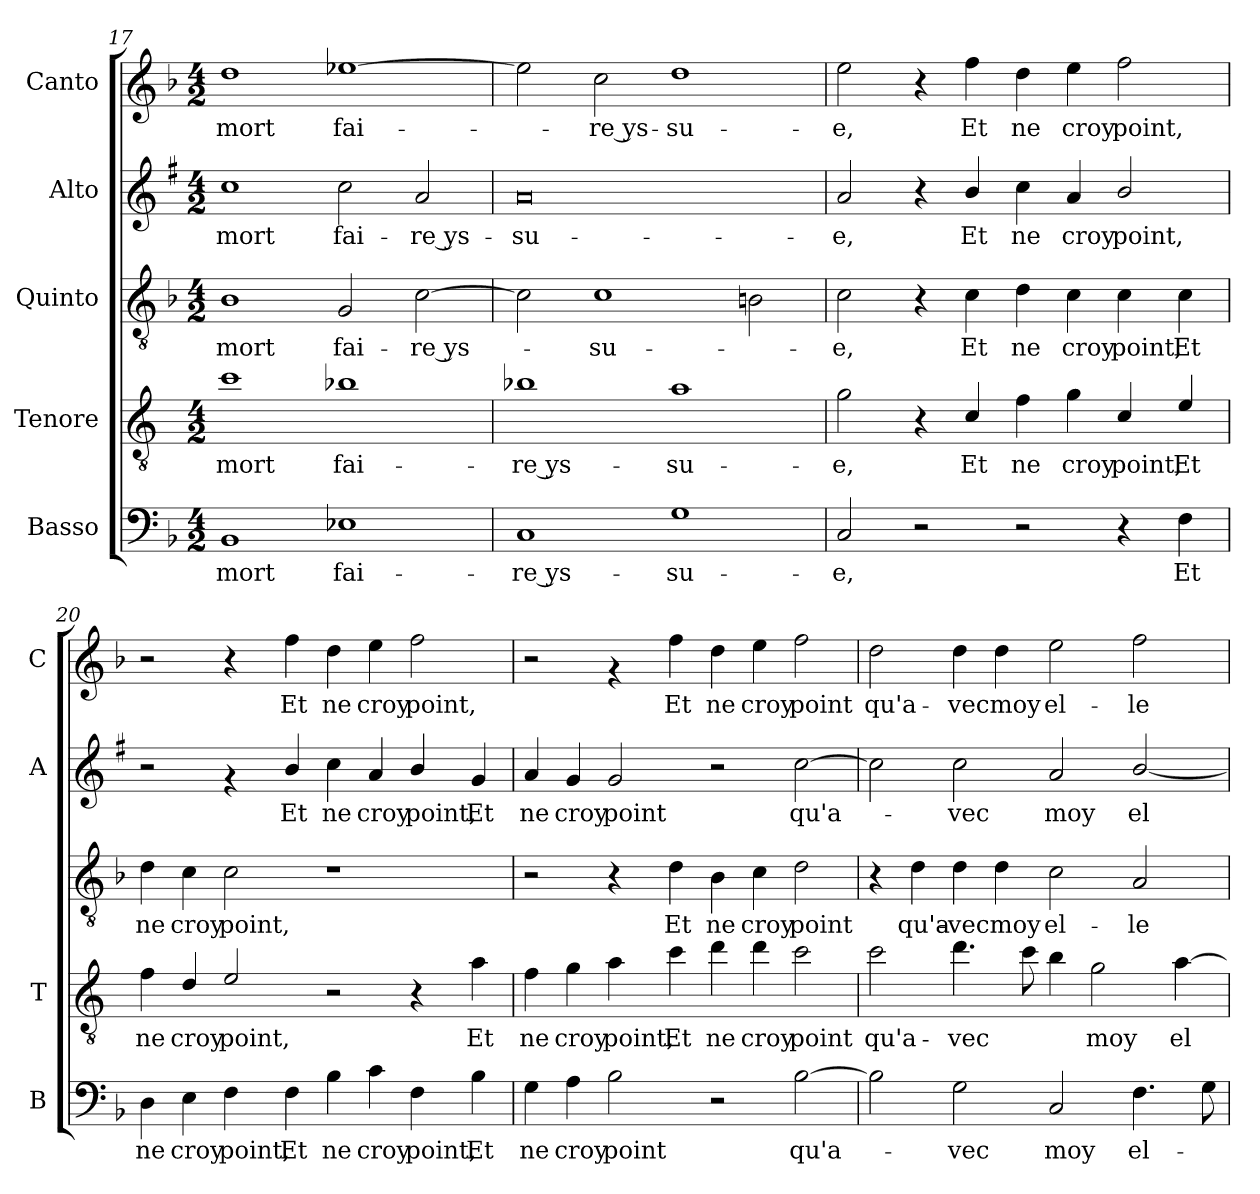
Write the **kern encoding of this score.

**kern	**text	**kern	**text	**kern	**text	**kern	**text	**kern	**text
*part5	*part5	*part4	*part4	*part3	*part3	*part2	*part2	*part1	*part1
*staff5	*staff5	*staff4	*staff4	*staff3	*staff3	*staff2	*staff2	*staff1	*staff1
*I"Basso	*	*I"Tenore	*	*I"Quinto	*	*I"Alto	*	*I"Canto	*
*I'B	*	*I'T	*	*	*	*I'A	*	*I'C	*
!!LO:PB:g=z
*clefF4	*	*clefGv2	*	*clefGv2	*	*clefG2	*	*clefG2	*
*	*	*ITrd4c7	*	*	*	*ITrd1c2	*	*	*
*k[b-]	*	*k[b-]	*	*k[b-]	*	*k[b-]	*	*k[b-]	*
*F:	*	*F:	*	*F:	*	*F:	*	*F:	*
*M4/2	*	*M4/2	*	*M4/2	*	*M4/2	*	*M4/2	*
=17	=17	=17	=17	=17	=17	=17	=17	=17	=17
!	!LO:LY:b	!	!LO:LY:b	!	!LO:LY:b	!	!LO:LY:b	!	!LO:LY:b
1BB-	mort	1f	mort	1B-	mort	1b-	mort	1dd	mort
!	!LO:LY:b	!	!LO:LY:b	!	!LO:LY:b	!	!LO:LY:b	!	!LO:LY:b
1E-X	fai-	1e-X	fai-	2G/	fai-	2b-\	fai-	[1ee-X	fai-
!	!	!	!	!	!LO:LY:b	!	!LO:LY:b	!	!
.	.	.	.	[2c\	-re ys-	2g/	-re ys-	.	.
=18	=18	=18	=18	=18	=18	=18	=18	=18	=18
!	!LO:LY:b	!	!LO:LY:b	!	!	!	!LO:LY:b	!	!
1C	-re ys-	1e-X	-re ys-	2c\]	.	0g	-su-	2ee-\]	.
!	!	!	!	!	!LO:LY:b	!	!	!	!LO:LY:b
.	.	.	.	1c	-su-	.	.	2cc\	-re ys-
!	!LO:LY:b	!	!LO:LY:b	!	!	!	!	!	!LO:LY:b
1G	-su-	1d	-su-	.	.	.	.	1dd	-su-
.	.	.	.	2Bn\	.	.	.	.	.
=19	=19	=19	=19	=19	=19	=19	=19	=19	=19
!	!LO:LY:b	!	!LO:LY:b	!	!LO:LY:b	!	!LO:LY:b	!	!LO:LY:b
2C/	-e,	2c\	-e,	2c\	-e,	2g/	-e,	2ee\	-e,
2r	.	4r	.	4r	.	4r	.	4r	.
!	!	!	!LO:LY:b	!	!LO:LY:b	!	!LO:LY:b	!	!LO:LY:b
.	.	4F/	Et	4c\	Et	4a/	Et	4ff\	Et
!	!	!	!LO:LY:b	!	!LO:LY:b	!	!LO:LY:b	!	!LO:LY:b
2r	.	4B-\	ne	4d\	ne	4b-\	ne	4dd\	ne
!	!	!	!LO:LY:b	!	!LO:LY:b	!	!LO:LY:b	!	!LO:LY:b
.	.	4c\	croy	4c\	croy	4g/	croy	4ee\	croy
!	!	!	!LO:LY:b	!	!LO:LY:b	!	!LO:LY:b	!	!LO:LY:b
4r	.	4F/	point,	4c\	point,	2a/	point,	2ff\	point,
!	!LO:LY:b	!	!LO:LY:b	!	!LO:LY:b	!	!	!	!
4F\	Et	4A/	Et	4c\	Et	.	.	.	.
=20	=20	=20	=20	=20	=20	=20	=20	=20	=20
!	!LO:LY:b	!	!LO:LY:b	!	!LO:LY:b	!	!	!	!
4D\	ne	4B-\	ne	4d\	ne	2r	.	2r	.
!	!LO:LY:b	!	!LO:LY:b	!	!LO:LY:b	!	!	!	!
4E\	croy	4G/	croy	4c\	croy	.	.	.	.
!	!LO:LY:b	!	!LO:LY:b	!	!LO:LY:b	!	!	!	!
4F\	point,	2A/	point,	2c\	point,	4rf	.	4r	.
!	!LO:LY:b	!	!	!	!	!	!LO:LY:b	!	!LO:LY:b
4F\	Et	.	.	.	.	4a/	Et	4ff\	Et
!	!LO:LY:b	!	!	!	!	!	!LO:LY:b	!	!LO:LY:b
4B-\	ne	2r	.	1r	.	4b-\	ne	4dd\	ne
!	!LO:LY:b	!	!	!	!	!	!LO:LY:b	!	!LO:LY:b
4c\	croy	.	.	.	.	4g/	croy	4ee\	croy
!	!LO:LY:b	!	!	!	!	!	!LO:LY:b	!	!LO:LY:b
4F\	point,	4r	.	.	.	4a/	point,	2ff\	point,
!	!LO:LY:b	!	!LO:LY:b	!	!	!	!LO:LY:b	!	!
4B-\	Et	4d\	Et	.	.	4f/	Et	.	.
!!LO:LB:g=z
=21	=21	=21	=21	=21	=21	=21	=21	=21	=21
!	!LO:LY:b	!	!LO:LY:b	!	!	!	!LO:LY:b	!	!
4G\	ne	4B-\	ne	2r	.	4g/	ne	2r	.
!	!LO:LY:b	!	!LO:LY:b	!	!	!	!LO:LY:b	!	!
4A\	croy	4c\	croy	.	.	4f/	croy	.	.
!	!LO:LY:b	!	!LO:LY:b	!	!	!	!LO:LY:b	!	!
2B-\	point	4d\	point,	4r	.	2f/	point	4rf	.
!	!	!	!LO:LY:b	!	!LO:LY:b	!	!	!	!LO:LY:b
.	.	4f\	Et	4d\	Et	.	.	4ff\	Et
!	!	!	!LO:LY:b	!	!LO:LY:b	!	!	!	!LO:LY:b
2r	.	4g\	ne	4B-\	ne	2r	.	4dd\	ne
!	!	!	!LO:LY:b	!	!LO:LY:b	!	!	!	!LO:LY:b
.	.	4g\	croy	4c\	croy	.	.	4ee\	croy
!	!LO:LY:b	!	!LO:LY:b	!	!LO:LY:b	!	!LO:LY:b	!	!LO:LY:b
[2B-\	qu'a-	2f\	point	2d\	point	[2b-\	qu'a-	2ff\	point
=22	=22	=22	=22	=22	=22	=22	=22	=22	=22
!	!	!	!LO:LY:b	!	!	!	!	!	!LO:LY:b
2B-\]	.	2f\	qu'a-	4r	.	2b-\]	.	2dd\	qu'a-
!	!	!	!	!	!LO:LY:b	!	!	!	!
.	.	.	.	4d\	qu'a-	.	.	.	.
!	!LO:LY:b	!	!LO:LY:b	!	!LO:LY:b	!	!LO:LY:b	!	!LO:LY:b
2G\	-vec	4.g\	-vec	4d\	-vec	2b-\	-vec	4dd\	-vec
!	!	!	!	!	!LO:LY:b	!	!	!	!LO:LY:b
.	.	.	.	4d\	moy	.	.	4dd\	moy
.	.	8f\	.	.	.	.	.	.	.
!	!LO:LY:b	!	!	!	!LO:LY:b	!	!LO:LY:b	!	!LO:LY:b
2C/	moy	4e\	.	2c\	el-	2g/	moy	2ee\	el-
!	!	!	!LO:LY:b	!	!	!	!	!	!
.	.	2c\	moy	.	.	.	.	.	.
!	!LO:LY:b	!	!	!	!LO:LY:b	!	!LO:LY:b	!	!LO:LY:b
4.F\	el-	.	.	2A/	-le	[2a/	el-	2ff\	-le
!	!	!	!LO:LY:b	!	!	!	!	!	!
.	.	[4d\	el-	.	.	.	.	.	.
8G\	.	.	.	.	.	.	.	.	.
=	=	=	=	=	=	=	=	=	=
*-	*-	*-	*-	*-	*-	*-	*-	*-	*-
